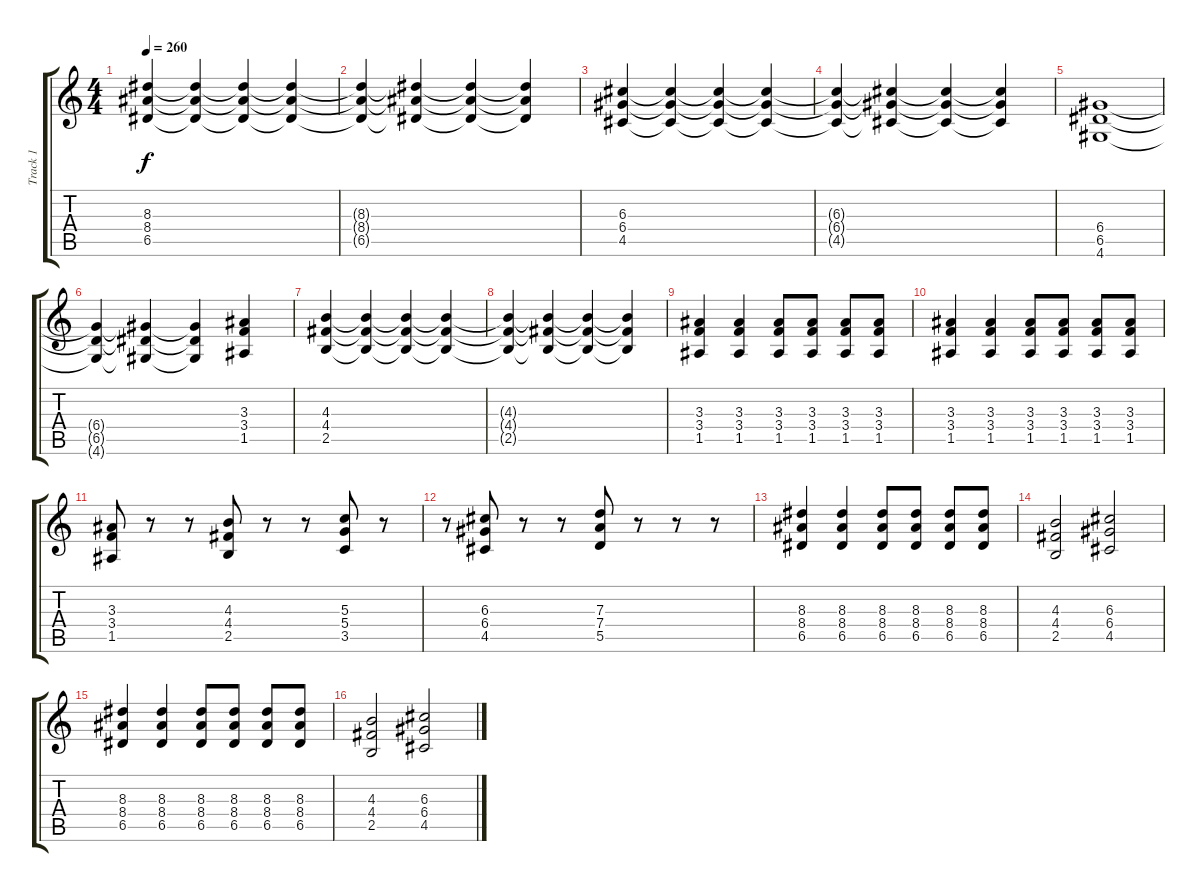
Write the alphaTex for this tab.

\track ("Track 1" "Track 1") {instrument overdrivenguitar}
\staff {score tabs}
\tuning (E4 B3 G3 D3 A2 E2) {hide}
\ts (4 4)
\tempo 260
\clef g2
\ks c
(8.3 8.4 6.5).4{dy f} (8.3{t} 8.4{t} 6.5{t}).4 (8.3{t} 8.4{t} 6.5{t}).4 (8.3{t} 8.4{t} 6.5{t}).4 |
(8.3{t} 8.4{t} 6.5{t}).4 (8.3{t} 8.4{t} 6.5{t}).4 (8.3{t} 8.4{t} 6.5{t}).4 (8.3{t} 8.4{t} 6.5{t}).4 |
(6.3 6.4 4.5).4 (6.3{t} 6.4{t} 4.5{t}).4 (6.3{t} 6.4{t} 4.5{t}).4 (6.3{t} 6.4{t} 4.5{t}).4 |
(6.3{t} 6.4{t} 4.5{t}).4 (6.3{t} 6.4{t} 4.5{t}).4 (6.3{t} 6.4{t} 4.5{t}).4 (6.3{t} 6.4{t} 4.5{t}).4 |
(6.4 6.5 4.6).1 |
(6.4{t} 6.5{t} 4.6{t}).4 (6.4{t} 6.5{t} 4.6{t}).4 (6.4{t} 6.5{t} 4.6{t}).4 (3.3 3.4 1.5).4 |
(4.3 4.4 2.5).4 (4.3{t} 4.4{t} 2.5{t}).4 (4.3{t} 4.4{t} 2.5{t}).4 (4.3{t} 4.4{t} 2.5{t}).4 |
(4.3{t} 4.4{t} 2.5{t}).4 (4.3{t} 4.4{t} 2.5{t}).4 (4.3{t} 4.4{t} 2.5{t}).4 (4.3{t} 4.4{t} 2.5{t}).4 |
(3.3 3.4 1.5).4 (3.3 3.4 1.5).4 (3.3 3.4 1.5).8 (3.3 3.4 1.5).8 (3.3 3.4 1.5).8 (3.3 3.4 1.5).8 |
(3.3 3.4 1.5).4 (3.3 3.4 1.5).4 (3.3 3.4 1.5).8 (3.3 3.4 1.5).8 (3.3 3.4 1.5).8 (3.3 3.4 1.5).8 |
(3.3 3.4 1.5).8 r.8 r.8 (4.3 4.4 2.5).8 r.8 r.8 (5.3 5.4 3.5).8 r.8 |
r.8 (6.3 6.4 4.5).8 r.8 r.8 (7.3 7.4 5.5).8 r.8 r.8 r.8 |
(8.3 8.4 6.5).4 (8.3 8.4 6.5).4 (8.3 8.4 6.5).8 (8.3 8.4 6.5).8 (8.3 8.4 6.5).8 (8.3 8.4 6.5).8 |
(4.3 4.4 2.5).2 (6.3 6.4 4.5).2 |
(8.3 8.4 6.5).4 (8.3 8.4 6.5).4 (8.3 8.4 6.5).8 (8.3 8.4 6.5).8 (8.3 8.4 6.5).8 (8.3 8.4 6.5).8 |
(4.3 4.4 2.5).2 (6.3 6.4 4.5).2
